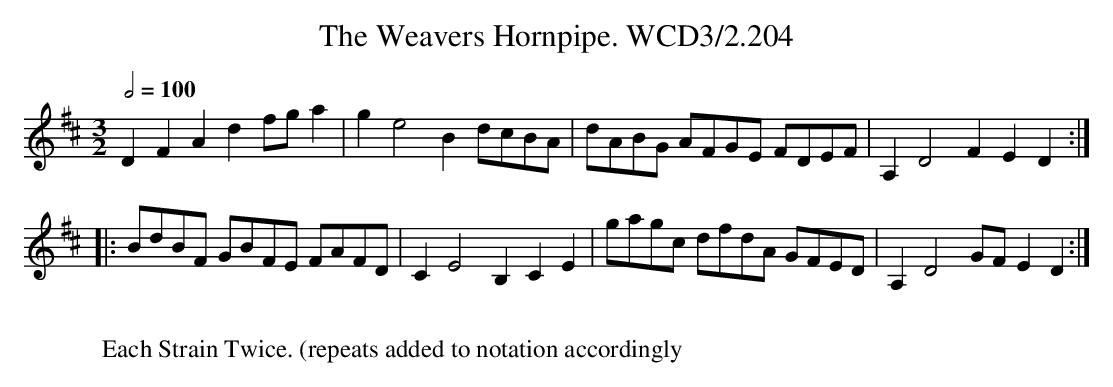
X:1
T:Weavers Hornpipe. WCD3/2.204, The
M:3/2
L:1/8
Q:1/2=100
K:D
D2F2 A2d2 fga2|g2 e4 B2dcBA|dABG AFGE FDEF|A,2 D4 F2E2D2:|
|:BdBF GBFE FAFD|C2 E4 B,2 C2E2|gagc dfdA GFED|A,2 D4GF E2D2:|
W:
W:Each Strain Twice. (repeats added to notation accordingly
